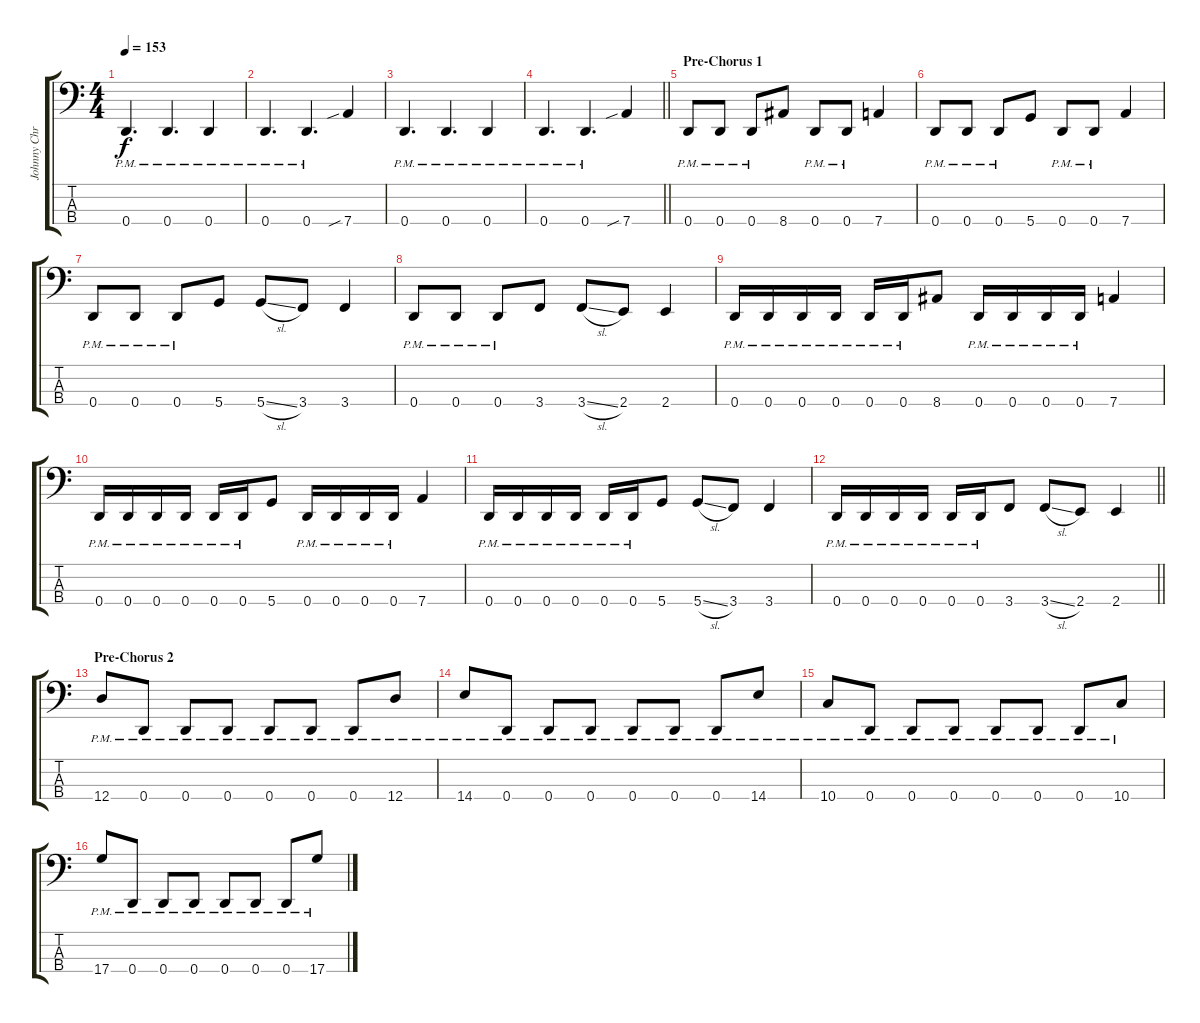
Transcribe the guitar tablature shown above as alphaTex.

\track ("Johnny Christ" "Johnny Chr") {instrument electricbasspick}
\staff {score tabs}
\tuning (G2 D2 A1 D1) {hide}
\ts (4 4)
\tempo 153
\clef f4
\ks c
0.4{pm}.4{d dy f} 0.4{pm}.4{d} 0.4{pm}.4 |
0.4{pm}.4{d} 0.4{pm}.4{d} 7.4{sib}.4 |
0.4{pm}.4{d} 0.4{pm}.4{d} 0.4{pm}.4 |
\barLineRight lightlight
0.4{pm}.4{d} 0.4{pm}.4{d} 7.4{sib}.4 |
\section ("" "Pre-Chorus 1")
0.4{pm}.8 0.4{pm}.8 0.4{pm}.8 8.4.8 0.4{pm}.8 0.4{pm}.8 7.4.4 |
0.4{pm}.8 0.4{pm}.8 0.4{pm}.8 5.4.8 0.4{pm}.8 0.4{pm}.8 7.4.4 |
0.4{pm}.8 0.4{pm}.8 0.4{pm}.8 5.4.8 5.4{sl}.8 3.4.8 3.4.4 |
0.4{pm}.8 0.4{pm}.8 0.4{pm}.8 3.4.8 3.4{sl}.8 2.4.8 2.4.4 |
0.4{pm}.16 0.4{pm}.16 0.4{pm}.16 0.4{pm}.16 0.4{pm}.16 0.4{pm}.16 8.4.8 0.4{pm}.16 0.4{pm}.16 0.4{pm}.16 0.4{pm}.16 7.4.4 |
0.4{pm}.16 0.4{pm}.16 0.4{pm}.16 0.4{pm}.16 0.4{pm}.16 0.4{pm}.16 5.4.8 0.4{pm}.16 0.4{pm}.16 0.4{pm}.16 0.4{pm}.16 7.4.4 |
0.4{pm}.16 0.4{pm}.16 0.4{pm}.16 0.4{pm}.16 0.4{pm}.16 0.4{pm}.16 5.4.8 5.4{sl}.8 3.4.8 3.4.4 |
\barLineRight lightlight
0.4{pm}.16 0.4{pm}.16 0.4{pm}.16 0.4{pm}.16 0.4{pm}.16 0.4{pm}.16 3.4.8 3.4{sl}.8 2.4.8 2.4.4 |
\section ("" "Pre-Chorus 2")
12.4{pm}.8 0.4{pm}.8 0.4{pm}.8 0.4{pm}.8 0.4{pm}.8 0.4{pm}.8 0.4{pm}.8 12.4{pm}.8 |
14.4{pm}.8 0.4{pm}.8 0.4{pm}.8 0.4{pm}.8 0.4{pm}.8 0.4{pm}.8 0.4{pm}.8 14.4{pm}.8 |
10.4{pm}.8 0.4{pm}.8 0.4{pm}.8 0.4{pm}.8 0.4{pm}.8 0.4{pm}.8 0.4{pm}.8 10.4{pm}.8 |
17.4{pm}.8 0.4{pm}.8 0.4{pm}.8 0.4{pm}.8 0.4{pm}.8 0.4{pm}.8 0.4{pm}.8 17.4{pm}.8
